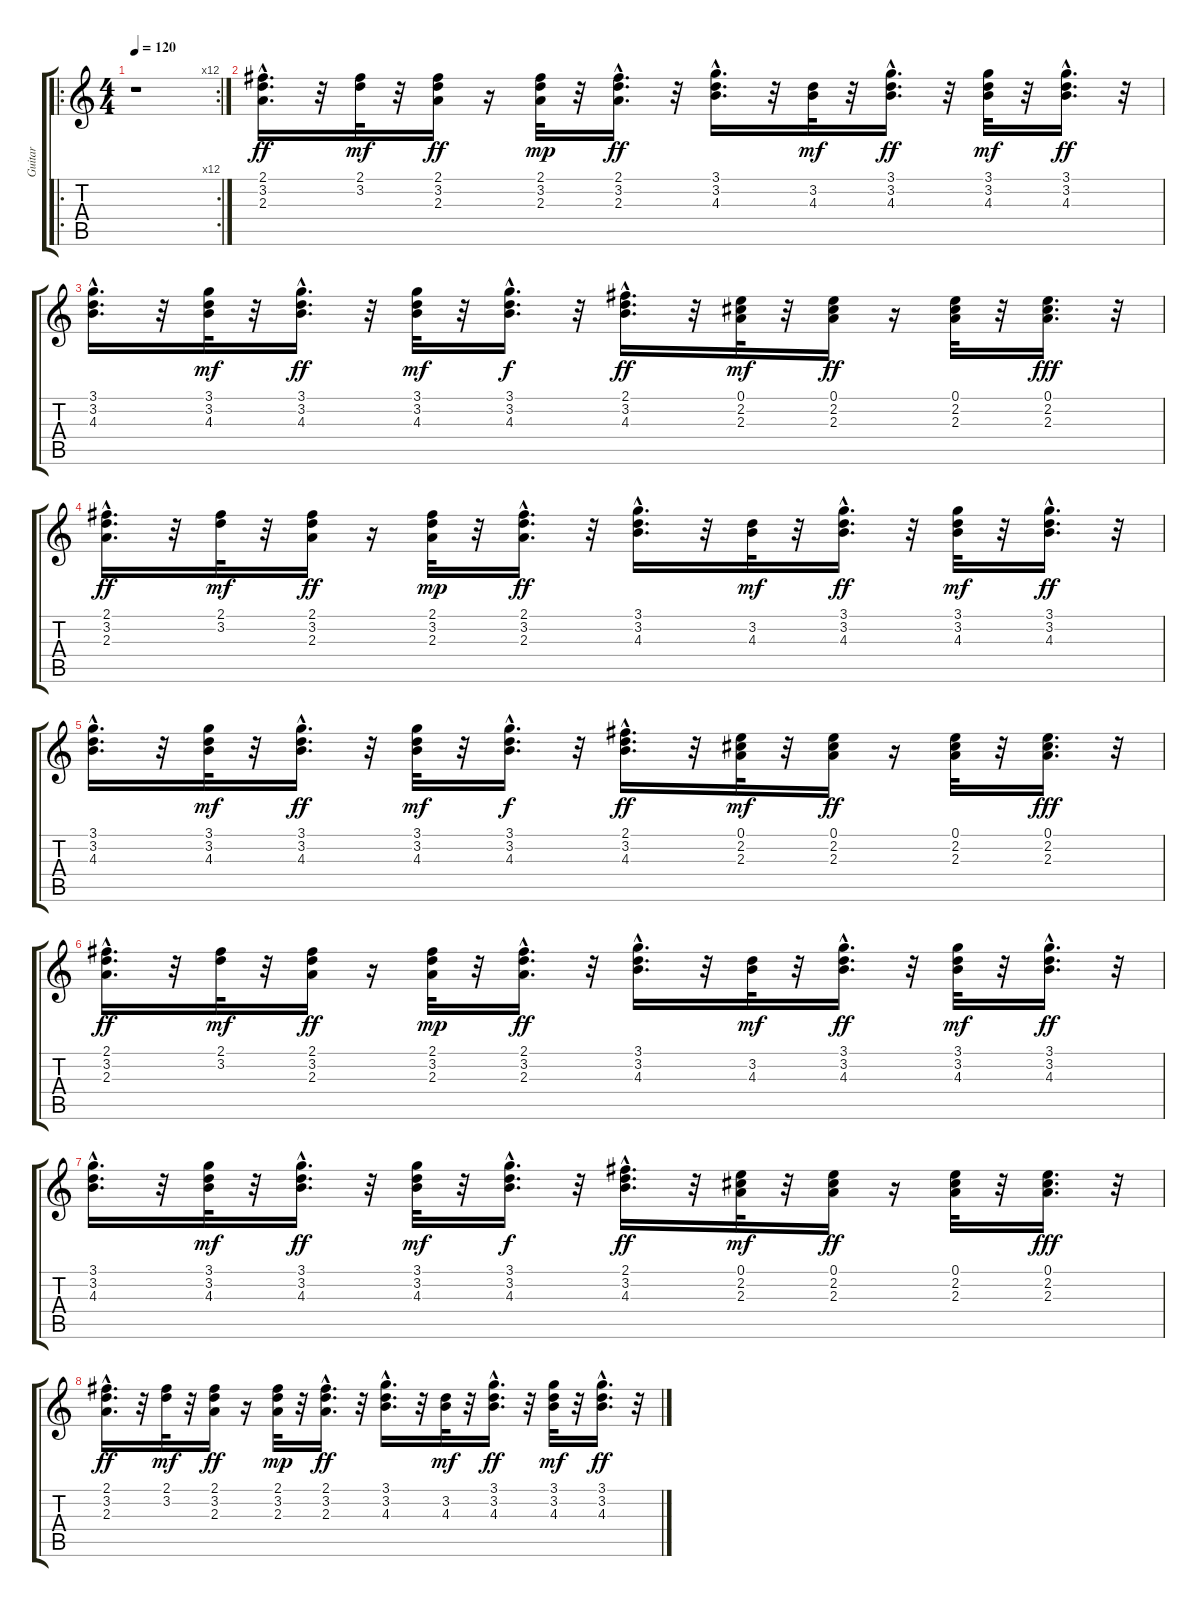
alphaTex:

\track ("Guitar" "Guitar") {instrument distortionguitar}
\staff {score tabs}
\tuning (E4 B3 G3 D3 A2 E2) {hide}
\ro
\rc 12
\ts (4 4)
\tempo 120
\clef g2
\ks c
r.1{dy ff instrument distortionguitar} |
(2.1 3.2{hac} 2.3).16{d} r.32 (2.1 3.2).32{dy mf} r.32 (2.1 3.2 2.3).16{dy ff} r.16 (2.1 3.2 2.3).32{dy mp} r.32 (2.1{hac} 3.2 2.3).16{d dy ff} r.32 (3.1{hac} 3.2{hac} 4.3{hac}).16{d} r.32 (3.2 4.3).32{dy mf} r.32 (3.1 3.2 4.3{hac}).16{d dy ff} r.32 (3.1 3.2 4.3).32{dy mf} r.32 (3.1 3.2{hac} 4.3).16{d dy ff} r.32 |
(3.1 3.2{hac} 4.3{hac}).16{d} r.32 (3.1 3.2 4.3).32{dy mf} r.32 (3.1 3.2 4.3{hac}).16{d dy ff} r.32 (3.1 3.2 4.3).32{dy mf} r.32 (3.1 3.2{hac} 4.3).16{d dy f} r.32 (2.1{hac} 3.2{hac} 4.3{hac}).16{d dy ff} r.32 (0.1 2.2 2.3).32{dy mf} r.32 (0.1 2.2 2.3).16{dy ff} r.16 (0.1 2.2 2.3).32 r.32 (0.1 2.2 2.3).16{d dy fff} r.32 |
(2.1 3.2{hac} 2.3).16{d dy ff} r.32 (2.1 3.2).32{dy mf} r.32 (2.1 3.2 2.3).16{dy ff} r.16 (2.1 3.2 2.3).32{dy mp} r.32 (2.1{hac} 3.2 2.3).16{d dy ff} r.32 (3.1{hac} 3.2{hac} 4.3{hac}).16{d} r.32 (3.2 4.3).32{dy mf} r.32 (3.1 3.2 4.3{hac}).16{d dy ff} r.32 (3.1 3.2 4.3).32{dy mf} r.32 (3.1 3.2{hac} 4.3).16{d dy ff} r.32 |
(3.1 3.2{hac} 4.3{hac}).16{d} r.32 (3.1 3.2 4.3).32{dy mf} r.32 (3.1 3.2 4.3{hac}).16{d dy ff} r.32 (3.1 3.2 4.3).32{dy mf} r.32 (3.1 3.2{hac} 4.3).16{d dy f} r.32 (2.1{hac} 3.2{hac} 4.3{hac}).16{d dy ff} r.32 (0.1 2.2 2.3).32{dy mf} r.32 (0.1 2.2 2.3).16{dy ff} r.16 (0.1 2.2 2.3).32 r.32 (0.1 2.2 2.3).16{d dy fff} r.32 |
(2.1 3.2{hac} 2.3).16{d dy ff} r.32 (2.1 3.2).32{dy mf} r.32 (2.1 3.2 2.3).16{dy ff} r.16 (2.1 3.2 2.3).32{dy mp} r.32 (2.1{hac} 3.2 2.3).16{d dy ff} r.32 (3.1{hac} 3.2{hac} 4.3{hac}).16{d} r.32 (3.2 4.3).32{dy mf} r.32 (3.1 3.2 4.3{hac}).16{d dy ff} r.32 (3.1 3.2 4.3).32{dy mf} r.32 (3.1 3.2{hac} 4.3).16{d dy ff} r.32 |
(3.1 3.2{hac} 4.3{hac}).16{d} r.32 (3.1 3.2 4.3).32{dy mf} r.32 (3.1 3.2 4.3{hac}).16{d dy ff} r.32 (3.1 3.2 4.3).32{dy mf} r.32 (3.1 3.2{hac} 4.3).16{d dy f} r.32 (2.1{hac} 3.2{hac} 4.3{hac}).16{d dy ff} r.32 (0.1 2.2 2.3).32{dy mf} r.32 (0.1 2.2 2.3).16{dy ff} r.16 (0.1 2.2 2.3).32 r.32 (0.1 2.2 2.3).16{d dy fff} r.32 |
(2.1 3.2{hac} 2.3).16{d dy ff} r.32 (2.1 3.2).32{dy mf} r.32 (2.1 3.2 2.3).16{dy ff} r.16 (2.1 3.2 2.3).32{dy mp} r.32 (2.1{hac} 3.2 2.3).16{d dy ff} r.32 (3.1{hac} 3.2{hac} 4.3{hac}).16{d} r.32 (3.2 4.3).32{dy mf} r.32 (3.1 3.2 4.3{hac}).16{d dy ff} r.32 (3.1 3.2 4.3).32{dy mf} r.32 (3.1 3.2{hac} 4.3).16{d dy ff} r.32
